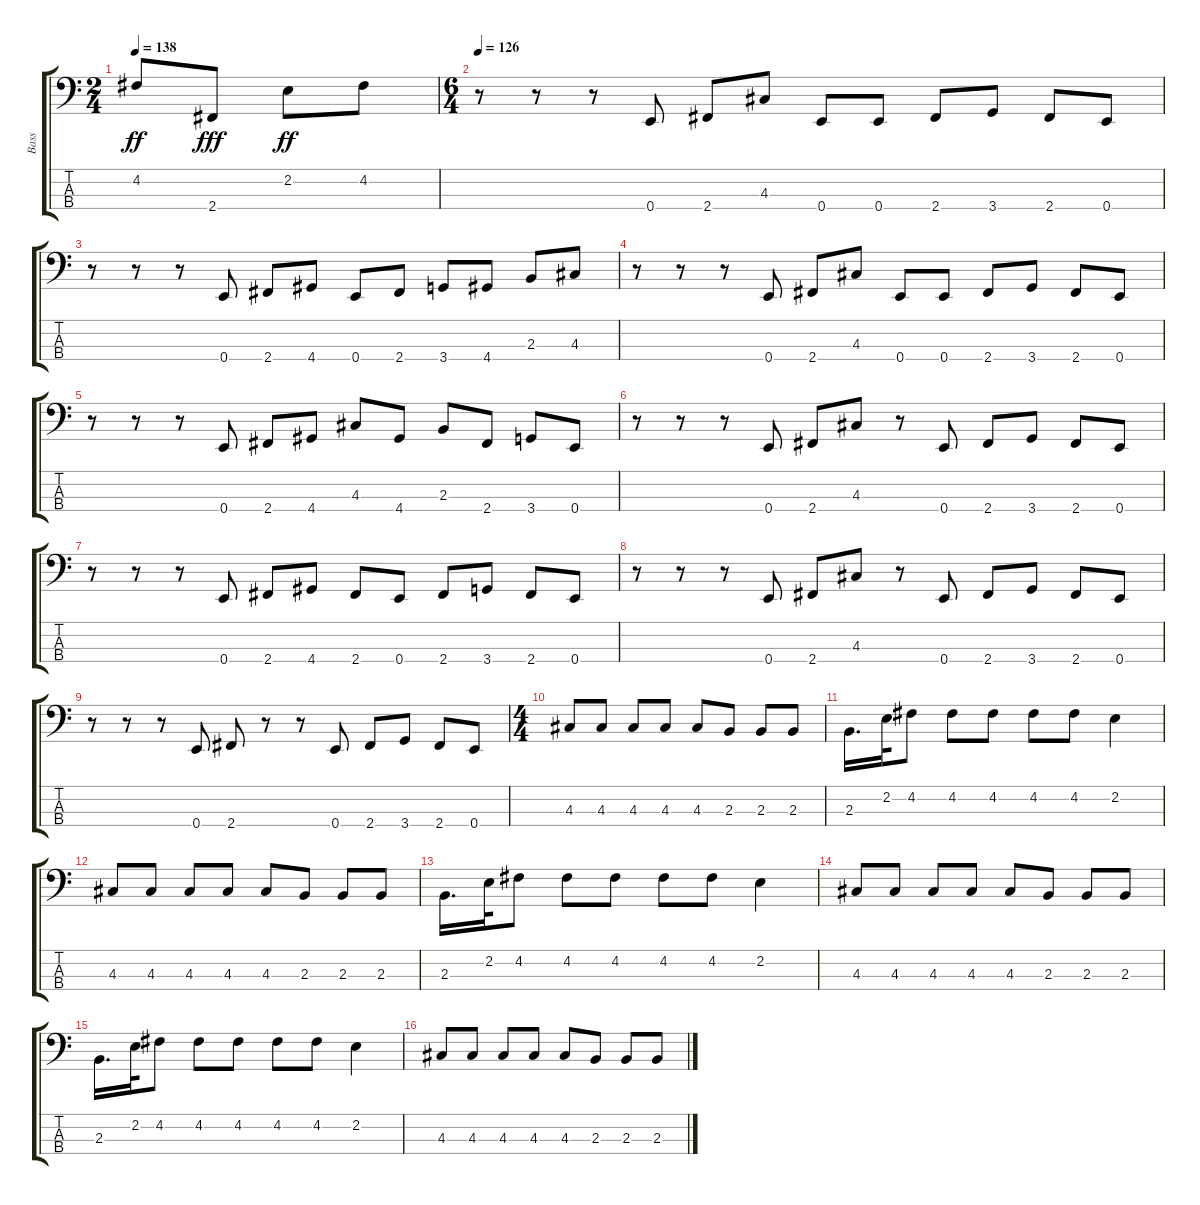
\track ("Bass" "Bass") {instrument electricbassfinger}
\staff {score tabs}
\tuning (G2 D2 A1 E1) {hide}
\ts (2 4)
\tempo 138
\clef f4
\ks c
4.2.8{dy ff} 2.4.8{dy fff} 2.2.8{dy ff} 4.2.8 |
\ts (6 4)
\tempo 126
r.8 r.8 r.8 0.4.8 2.4.8 4.3.8 0.4.8 0.4.8 2.4.8 3.4.8 2.4.8 0.4.8 |
r.8 r.8 r.8 0.4.8 2.4.8 4.4.8 0.4.8 2.4.8 3.4.8 4.4.8 2.3.8 4.3.8 |
r.8 r.8 r.8 0.4.8 2.4.8 4.3.8 0.4.8 0.4.8 2.4.8 3.4.8 2.4.8 0.4.8 |
r.8 r.8 r.8 0.4.8 2.4.8 4.4.8 4.3.8 4.4.8 2.3.8 2.4.8 3.4.8 0.4.8 |
r.8 r.8 r.8 0.4.8 2.4.8 4.3.8 r.8 0.4.8 2.4.8 3.4.8 2.4.8 0.4.8 |
r.8 r.8 r.8 0.4.8 2.4.8 4.4.8 2.4.8 0.4.8 2.4.8 3.4.8 2.4.8 0.4.8 |
r.8 r.8 r.8 0.4.8 2.4.8 4.3.8 r.8 0.4.8 2.4.8 3.4.8 2.4.8 0.4.8 |
r.8 r.8 r.8 0.4.8 2.4.8 r.8 r.8 0.4.8 2.4.8 3.4.8 2.4.8 0.4.8 |
\ts (4 4)
4.3.8 4.3.8 4.3.8 4.3.8 4.3.8 2.3.8 2.3.8 2.3.8 |
2.3.16{d} 2.2.32 4.2.8 4.2.8 4.2.8 4.2.8 4.2.8 2.2.4 |
4.3.8 4.3.8 4.3.8 4.3.8 4.3.8 2.3.8 2.3.8 2.3.8 |
2.3.16{d} 2.2.32 4.2.8 4.2.8 4.2.8 4.2.8 4.2.8 2.2.4 |
4.3.8 4.3.8 4.3.8 4.3.8 4.3.8 2.3.8 2.3.8 2.3.8 |
2.3.16{d} 2.2.32 4.2.8 4.2.8 4.2.8 4.2.8 4.2.8 2.2.4 |
4.3.8 4.3.8 4.3.8 4.3.8 4.3.8 2.3.8 2.3.8 2.3.8
